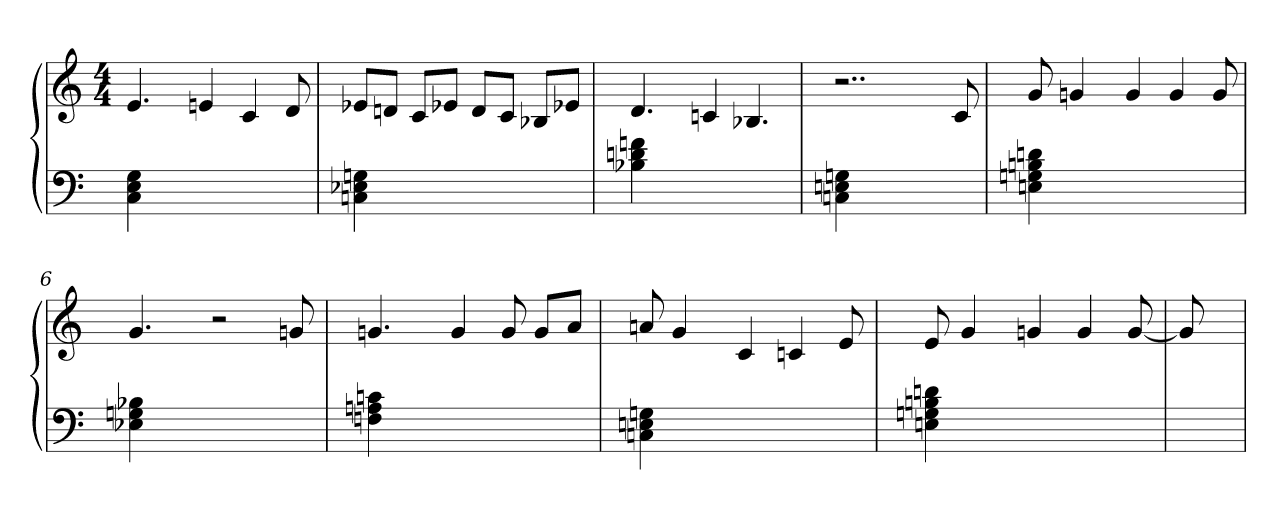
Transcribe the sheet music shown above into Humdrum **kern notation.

**kern	**kern
*part2	*part1
*staff2	*staff1
*	*M4/4
=1	=1
4C 4E 4G	4.e
2.ryy	.
.	4en
.	4c
.	8d
=2	=2
4Cn 4E-X 4Gn	8e-XL
.	8dnJ
2.ryy	8cL
.	8e-XJ
.	8dL
.	8cJ
.	8B-XL
.	8e-XJ
=3	=3
4B-X 4dn 4fn	4.d
2.ryy	.
.	4cn
.	4.B-X
=4	=4
4Cn 4En 4Gn	2..r
2.ryy	.
.	8c
=5	=5
4En 4Gn 4Bn 4dn	8g
.	4gn
2.ryy	.
.	4g
.	4g
.	8g
=6	=6
4E-X 4Gn 4B-X	4.g
2.ryy	.
.	2r
.	8gn
=7	=7
4Fn 4An 4cn	4.gn
2.ryy	.
.	4g
.	8g
.	8gL
.	8aJ
=8	=8
4Cn 4En 4Gn	8an
.	4g
2.ryy	.
.	4c
.	4cn
.	8e
=9	=9
4En 4Gn 4Bn 4dn	8e
.	4g
2.ryy	.
.	4gn
.	4g
.	[8g
=10	=10
4ryy	8g]
.	8ryy
=	=
*-	*-
